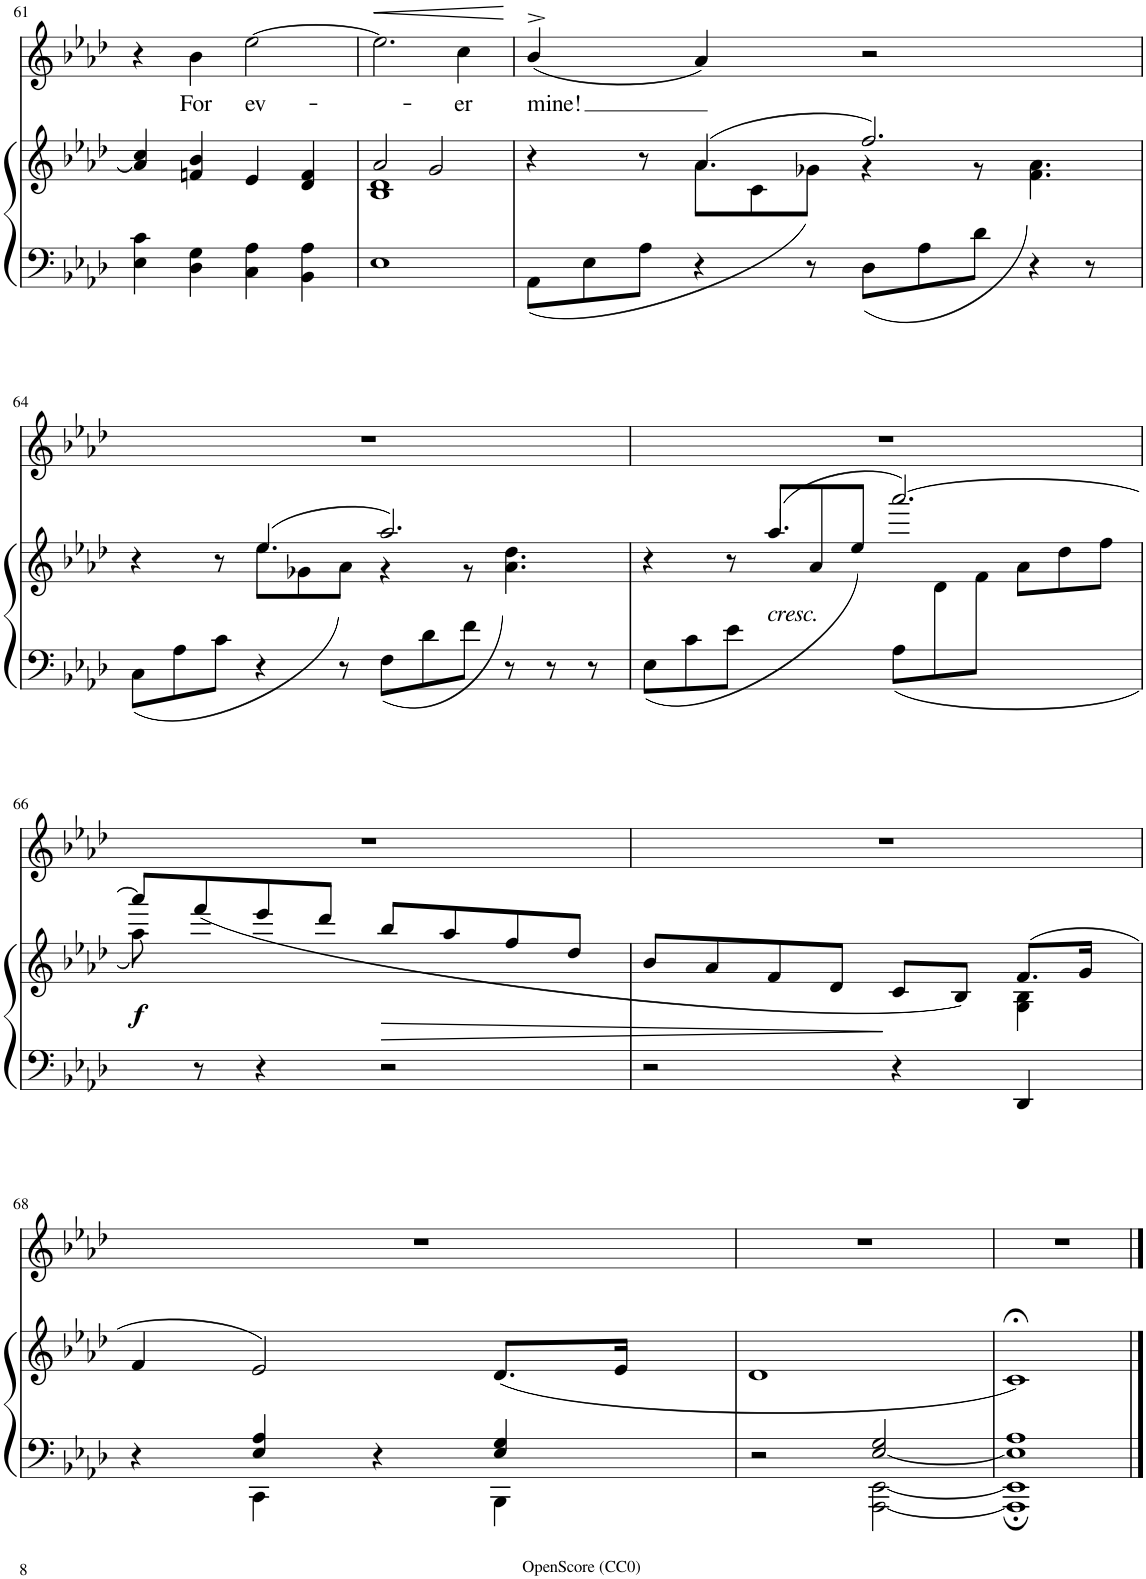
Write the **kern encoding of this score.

**kern	**kern	**dynam	**kern	**text	**dynam
*part2	*part2	*part2	*part1	*part1	*part1
*staff3	*staff2	*staff2/3	*staff1	*staff1	*staff1
*I"Piano	*	*	*I"Voice	*	*
*I'Pno	*	*	*	*	*
!!LO:PB:g=z
*clefF4	*clefG2	*	*clefG2	*	*
*k[b-e-a-d-]	*k[b-e-a-d-]	*	*k[b-e-a-d-]	*	*
*M12/8	*M12/8	*	*M12/8	*	*
=61	=61	=61	=61	=61	=61
4E-\ 4c\	4a-/] 4cc/	.	4r	.	.
!	!	!	!	!LO:LY:b	!
4D-\ 4G\	4fn/ 4b-/	.	4b-\	For	.
!	!	!	!	!LO:LY:b	!
4C\ 4A-\	4e-/	.	[2ee-\	ev-	.
4BB-\ 4A-\	4d-/ 4f/	.	.	.	.
=62	=62	=62	=62	=62	=62
*	*^	*	*	*	*
!	!	!	!	!	!	!LO:HP:b
1E-	2a-/	1B- 1d-	.	2.ee-\]	.	<
.	2g/	.	.	.	.	.
!	!	!	!	!	!LO:LY:b	!
.	.	.	.	4cc\	-er	.
*	*v	*v	*	*	*	*
.	.	.	.	.	[
=63	=63	=63	=63	=63	=63
*Xtuplet	*Xtuplet	*	*	*	*
*	*^	*	*	*	*
!	!	!	!	!	!LO:LY:b	!
(<12AA-\L	6r	6ryy	.	(4b-^>/	mine!	.
12E-\	.	.	.	.	.	.
12A-\J	12r	12ryy	.	.	.	.
4r	(6.a-/	12a-\L	.	4a-/)	.	.
.	.	12c\	.	.	.	.
.	.	(12g-X\J	.	.	.	.
(<12D-\L	3.ff/)	6r	.	2r	.	.
12A-\	.	.	.	.	.	.
12d-\J	.	12r	.	.	.	.
4r	.	(6.f\ 6.a-\	.	.	.	.
!!LO:LB:g=z
=64	=64	=64	=64	=64	=64	=64
(>12C\L	4r	6ryy	.	1.r	.	.
12A-\	.	.	.	.	.	.
12c\J	.	12ryy	.	.	.	.
4r	6.ee-/	12ee-\L	.	.	.	.
.	.	12g-X\	.	.	.	.
.	.	(12a-\J	.	.	.	.
(<12F\L	3.aa-/)	6r	.	.	.	.
12d-\	.	.	.	.	.	.
12f\J	.	12r	.	.	.	.
4r	.	6.a-\ 6.dd-\)	.	.	.	.
2ryy	2ryy	2ryy	.	.	.	.
=65	=65	=65	=65	=65	=65	=65
*^	*	*	*	*	*	*
(<12E-\L	1ryy	4r	4ryy	.	1.r	.	.
12c\	.	.	.	.	.	.	.
12e-\J	.	.	.	.	.	.	.
!	!	!LO:TX:b:i:t=cresc.	!	!	!	!	!
4ryy	.	6.aa-/	12aa-/L	.	.	.	.
.	.	.	12a-/	.	.	.	.
.	.	.	12ee-/J)	.	.	.	.
(<12A-\L	.	[>3.aaa-/)	12ryy	.	.	.	.
2ryy	.	.	12d-\	.	.	.	.
.	.	.	12f\J	.	.	.	.
.	.	.	12a-\L	.	.	.	.
.	.	.	12dd-\	.	.	.	.
.	.	.	12ff\J	.	.	.	.
.	2ryy	2ryy	2ryy	.	.	.	.
12%5ryy	.	.	.	.	.	.	.
*v	*v	*	*	*	*	*	*
!!LO:LB:g=z
=66	=66	=66	=66	=66	=66	=66
!	!	!	!LO:DY:b	!	!	!
8ryy	8aaa-/L]	8aa-\)	f	1.r	.	.
8r	8fff/	2ryy	.	.	.	.
4r	8eee-/	.	.	.	.	.
.	8ddd-/J	.	.	.	.	.
!	!	!	!LO:HP:b	!	!	!
2r	8bb-/L	.	>	.	.	.
.	8aa-/	2..ryy	.	.	.	.
.	8ff/	.	.	.	.	.
.	8dd-/J	.	.	.	.	.
2ryy	2ryy	.	.	.	.	.
=67	=67	=67	=67	=67	=67	=67
2r	8b-/L	2.ryy	.	1.r	.	.
.	8a-/	.	.	.	.	.
.	8f/	.	.	.	.	.
.	8d-/J	.	.	.	.	.
4r	8c/L	.	]	.	.	.
.	8B-/J)	.	.	.	.	.
4DD-/	(>8.f/L	4G\ 4B-\	.	.	.	.
.	16g/Jk	.	.	.	.	.
2ryy	2ryy	2ryy	.	.	.	.
*	*v	*v	*	*	*	*
!!LO:LB:g=z
=68	=68	=68	=68	=68	=68
*^	*	*	*	*	*
4r	4ryy	4f/	.	1.r	.	.
4E-/ 4A-/	4CC\	2e-/)	.	.	.	.
4r	4ryy	.	.	.	.	.
4E-/ 4G/	4BBB-\	(8.d-/L	.	.	.	.
.	.	16e-/Jk	.	.	.	.
2ryy	2ryy	2ryy	.	.	.	.
=69	=69	=69	=69	=69	=69	=69
2r	2ryy	1d-	.	1.r	.	.
[<2E-/ 2G/	[2AAA-\ [2EE-\	.	.	.	.	.
2ryy	2ryy	2ryy	.	.	.	.
=70	=70	=70	=70	=70	=70	=70
1E-] 1A-	1AAA-]; 1EE-];	1c;<)	.	1.r	.	.
2ryy	2ryy	2ryy	.	.	.	.
*v	*v	*	*	*	*	*
==	==	==	==	==	==
*-	*-	*-	*-	*-	*-
